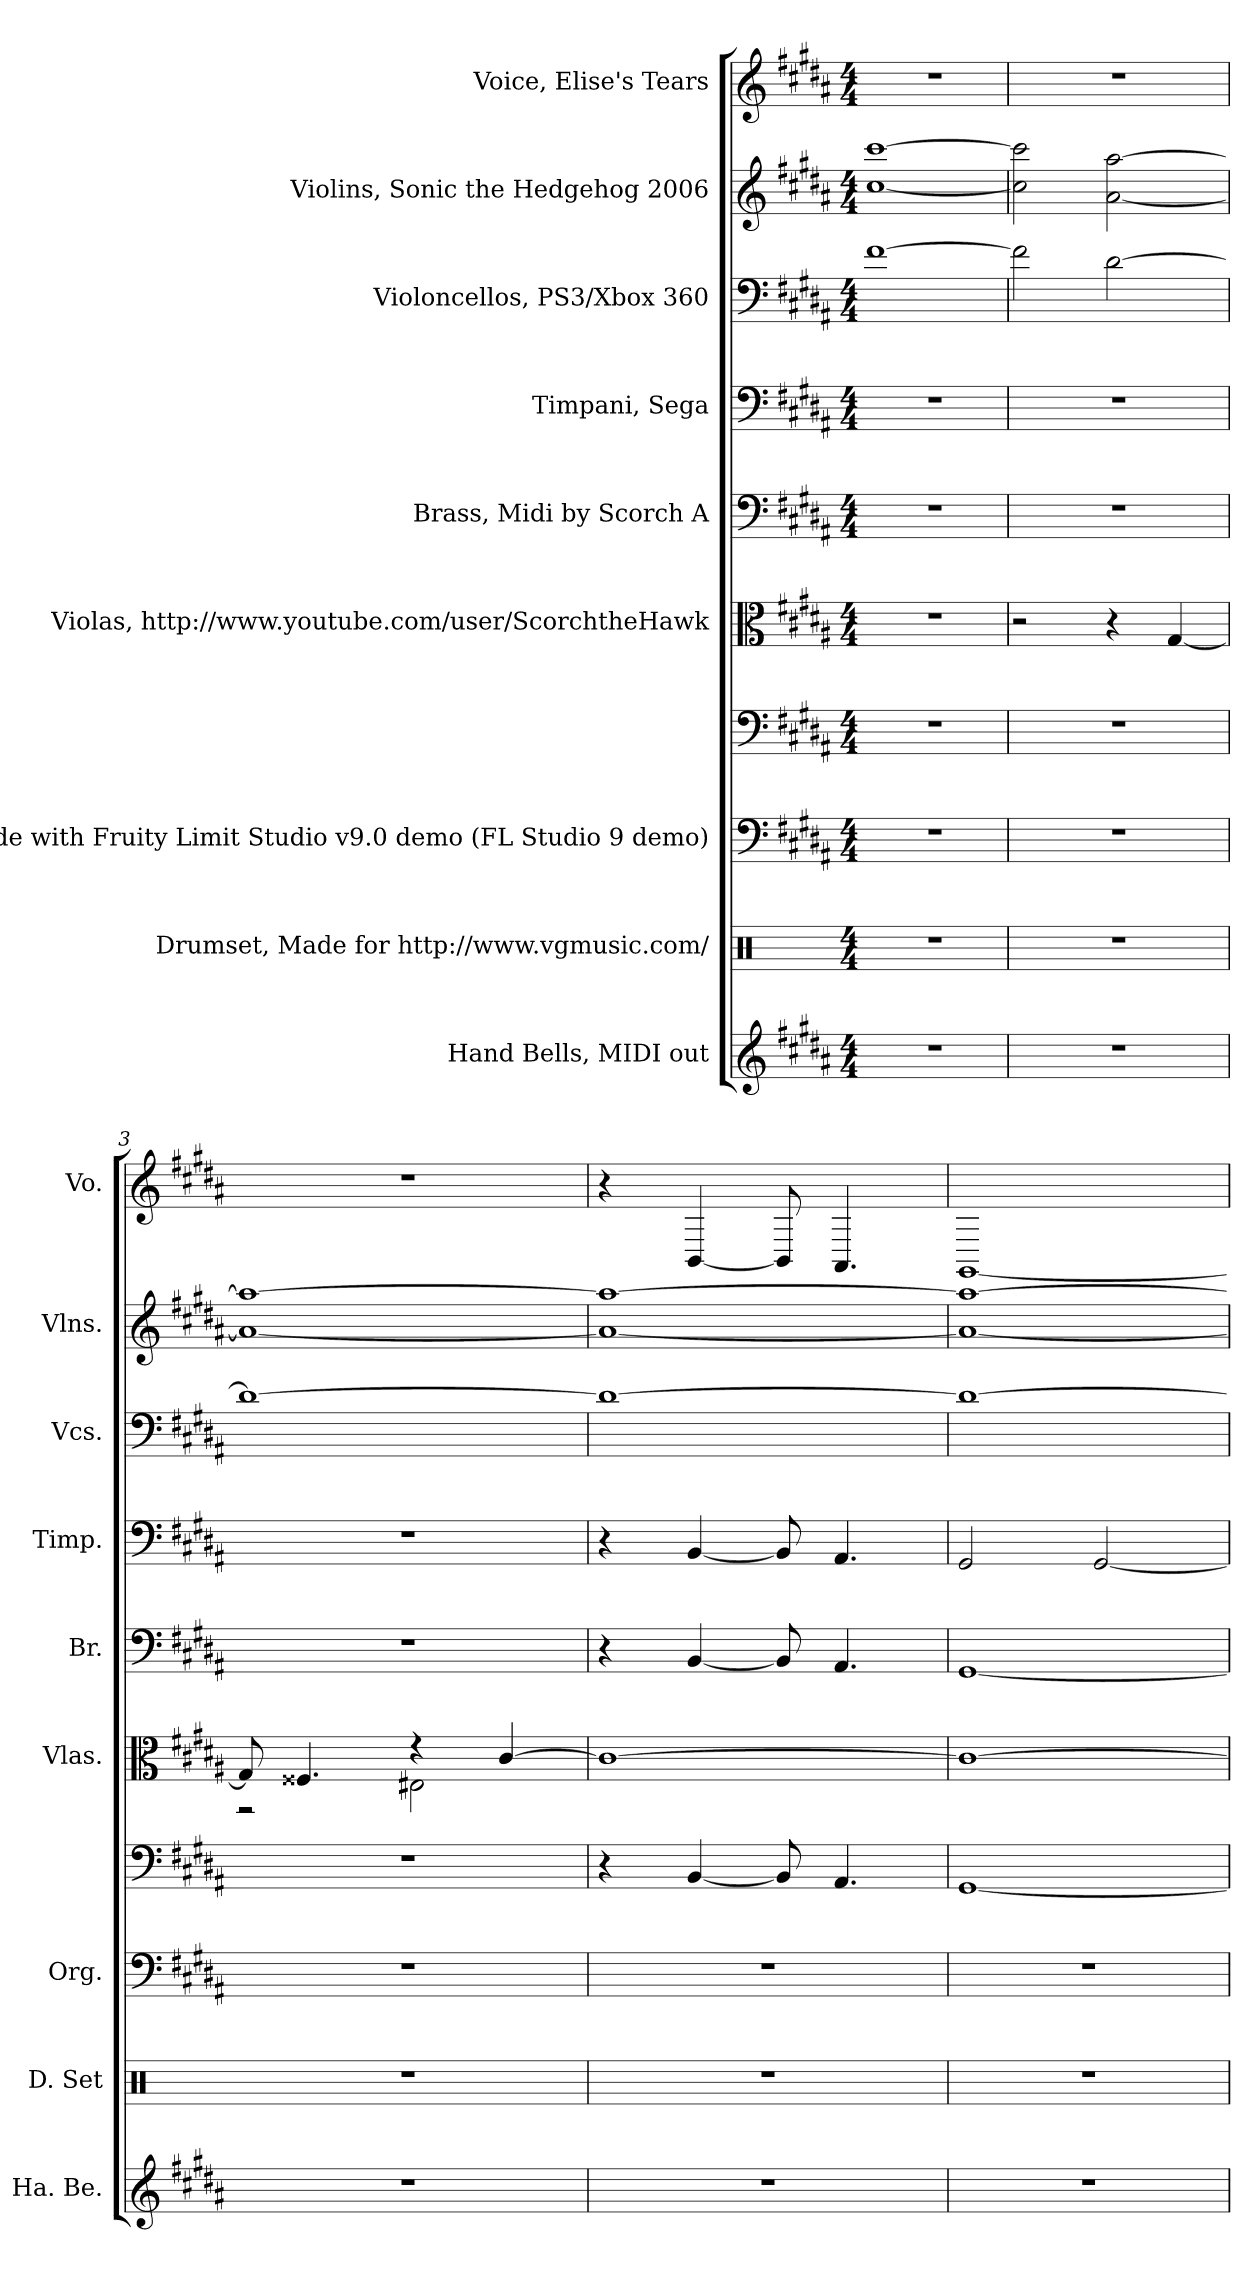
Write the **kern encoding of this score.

**kern	**kern	**kern	**kern	**kern	**kern	**kern	**kern	**kern	**kern
*part9	*part8	*part7	*part7	*part6	*part5	*part4	*part3	*part2	*part1
*staff10	*staff9	*staff8	*staff7	*staff6	*staff5	*staff4	*staff3	*staff2	*staff1
*I"Hand Bells, MIDI out	*I"Drumset, Made for http://www.vgmusic.com/	*I"Organ, Made with Fruity Limit Studio v9.0 demo (FL Studio 9 demo)	*	*I"Violas, http://www.youtube.com/user/ScorchtheHawk	*I"Brass, Midi by Scorch A	*I"Timpani, Sega	*I"Violoncellos, PS3/Xbox 360	*I"Violins, Sonic the Hedgehog 2006	*I"Voice, Elise's Tears
*I'Ha. Be.	*I'D. Set	*I'Org.	*	*I'Vlas.	*I'Br.	*I'Timp.	*I'Vcs.	*I'Vlns.	*I'Vo.
*clefG2	*clefX	*clefF4	*clefF4	*clefC3	*clefF4	*clefF4	*clefF4	*clefG2	*clefG2
*k[f#c#g#d#a#]	*k[]	*k[f#c#g#d#a#]	*k[f#c#g#d#a#]	*k[f#c#g#d#a#]	*k[f#c#g#d#a#]	*k[f#c#g#d#a#]	*k[f#c#g#d#a#]	*k[f#c#g#d#a#]	*k[f#c#g#d#a#]
*M4/4	*M4/4	*M4/4	*M4/4	*M4/4	*M4/4	*M4/4	*M4/4	*M4/4	*M4/4
*MM121	*MM121	*MM121	*MM121	*MM121	*MM121	*MM121	*MM121	*MM121	*MM121
=1	=1	=1	=1	=1	=1	=1	=1	=1	=1
1r	1r	1r	1r	1r	1r	1r	[1f#	[1cc# [1ccc#	1r
=2	=2	=2	=2	=2	=2	=2	=2	=2	=2
1r	1r	1r	1r	2r	1r	1r	2f#\]	2cc#\] 2ccc#\]	1r
.	.	.	.	4r	.	.	[2d#\	[2a#\ [2aa#\	.
.	.	.	.	[4G#/	.	.	.	.	.
!!LO:PB:g=z
=3	=3	=3	=3	=3	=3	=3	=3	=3	=3
*	*	*	*	*^	*	*	*	*	*
1r	1r	1r	1r	8G#/]	2r	1r	1r	1d#_	1a#_ 1aa#_	1r
.	.	.	.	4.F##X/	.	.	.	.	.	.
.	.	.	.	4r	2E#X\	.	.	.	.	.
.	.	.	.	[4c#/	.	.	.	.	.	.
*	*	*	*	*v	*v	*	*	*	*	*
=4	=4	=4	=4	=4	=4	=4	=4	=4	=4
1r	1r	1r	4r	1c#_	4r	4r	1d#_	1a#_ 1aa#_	4r
.	.	.	[4BB/	.	[4BB/	[4BB/	.	.	[4BB/
.	.	.	8BB/]	.	8BB/]	8BB/]	.	.	8BB/]
.	.	.	4.AA#/	.	4.AA#/	4.AA#/	.	.	4.AA#/
=5	=5	=5	=5	=5	=5	=5	=5	=5	=5
1r	1r	1r	[1GG#	1c#_	[1GG#	2GG#/	1d#_	1a#_ 1aa#_	[1GG#
.	.	.	.	.	.	[2GG#/	.	.	.
=	=	=	=	=	=	=	=	=	=
*-	*-	*-	*-	*-	*-	*-	*-	*-	*-
